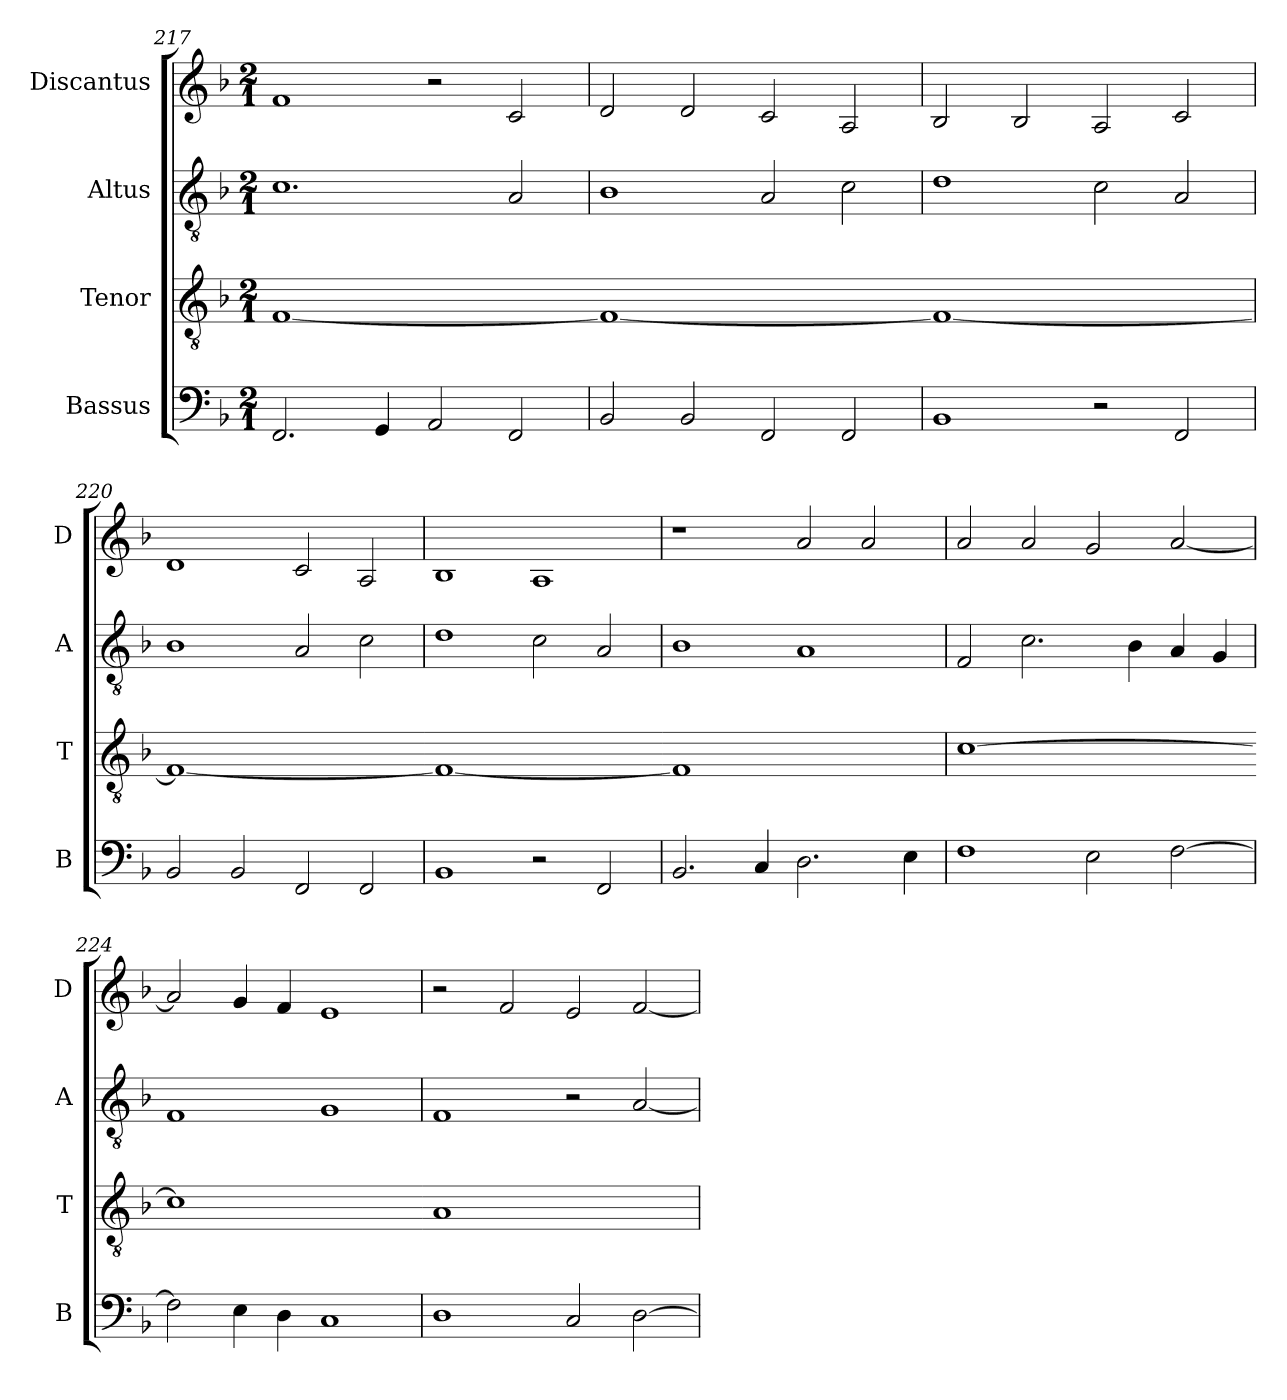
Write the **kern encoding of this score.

**kern	**kern	**kern	**kern
*part4	*part3	*part2	*part1
*staff4	*staff3	*staff2	*staff1
*I"Bassus	*I"Tenor	*I"Altus	*I"Discantus
*I'B	*I'T	*I'A	*I'D
*clefF4	*clefGv2	*clefGv2	*clefG2
*k[b-]	*k[b-]	*k[b-]	*k[b-]
*M2/1	*M2/1	*M2/1	*M2/1
=217	=217	=217	=217
!	!LO:N:vis=1	!	!
2.FF/	[0F	1.c	1f
4GG/	.	.	.
2AA/	.	.	2r
2FF/	.	2A/	2c/
=218	=218-	=218	=218
!	!LO:N:vis=1	!	!
2BB-/	0F_	1B-	2d/
2BB-/	.	.	2d/
2FF/	.	2A/	2c/
2FF/	.	2c\	2A/
=219	=219-	=219	=219
!	!LO:N:vis=1	!	!
1BB-	0F_	1d	2B-/
.	.	.	2B-/
2r	.	2c\	2A/
2FF/	.	2A/	2c/
=220	=220	=220	=220
!	!LO:N:vis=1	!	!
2BB-/	0F_	1B-	1d
2BB-/	.	.	.
2FF/	.	2A/	2c/
2FF/	.	2c\	2A/
=221	=221-	=221	=221
!	!LO:N:vis=1	!	!
1BB-	0F_	1d	1B-
2r	.	2c\	1A
2FF/	.	2A/	.
=222	=222-	=222	=222
!	!LO:N:vis=1	!	!
2.BB-/	0F]	1B-	1r
4C/	.	.	.
2.D\	.	1A	2a/
.	.	.	2a/
4E\	.	.	.
=223	=223	=223	=223
!	!LO:N:vis=1	!	!
1F	[0c	2F/	2a/
.	.	2.c\	2a/
2E\	.	.	2g/
.	.	4B-\	.
[2F\	.	4A/	[2a/
.	.	4G/	.
=224	=224-	=224	=224
!	!LO:N:vis=1	!	!
2F\]	0c]	1F	2a/]
4E\	.	.	4g/
4D\	.	.	4f/
1C	.	1G	1e
=225	=225-	=225	=225
!	!LO:N:vis=1	!	!
1D	0A	1F	2r
.	.	.	2f/
2C/	.	2r	2e/
[2D\	.	[2A/	[2f/
=	=	=	=
*-	*-	*-	*-
